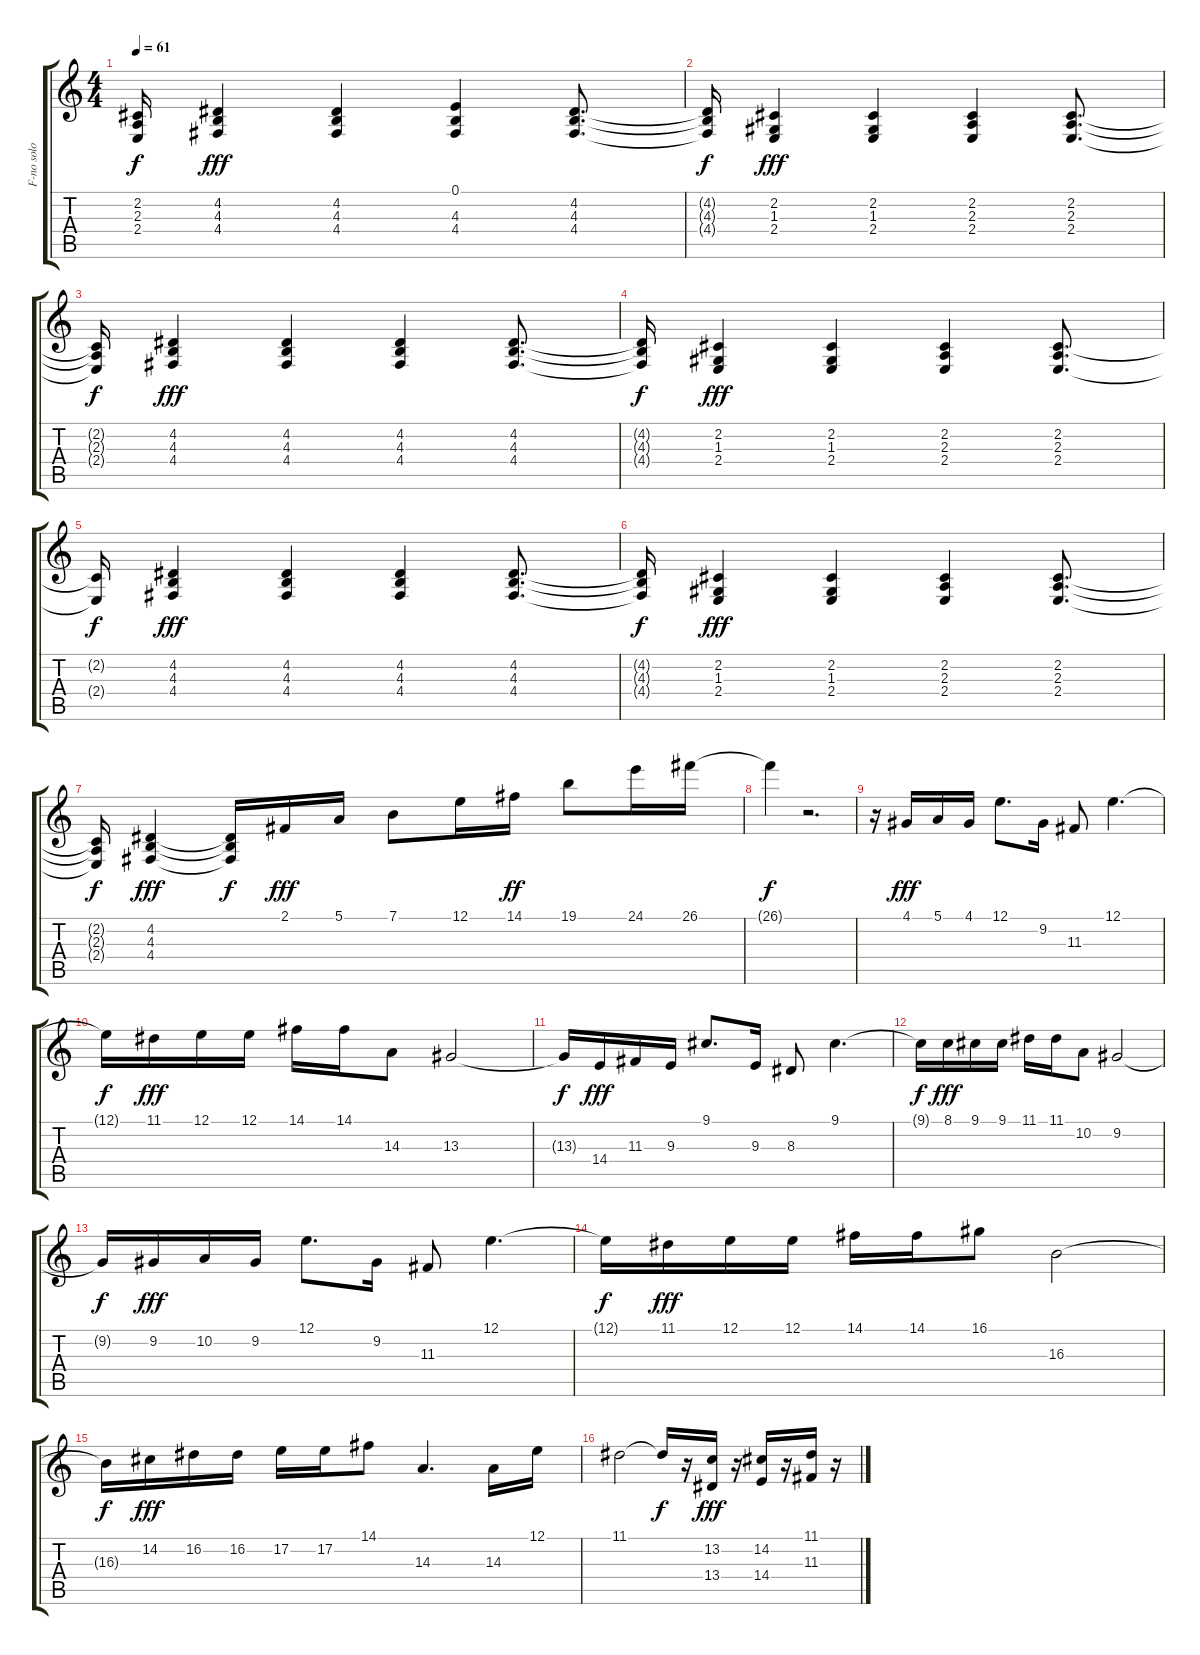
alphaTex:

\track ("F-no solo 12" "F-no solo ") {instrument electricgrandpiano}
\staff {score tabs}
\tuning (E4 B3 G3 D3 A2 E2) {hide}
\ts (4 4)
\tempo 61
\clef g2
\ks c
(2.2{t} 2.3{t} 2.4{t}).16{dy f} (4.2 4.3 4.4).4{dy fff} (4.2 4.3 4.4).4 (0.1 4.3 4.4).4 (4.2 4.3 4.4).8{d} |
(4.2{t} 4.3{t} 4.4{t}).16{dy f} (2.2 1.3 2.4).4{dy fff} (2.2 1.3 2.4).4 (2.2 2.3 2.4).4 (2.2 2.3 2.4).8{d} |
(2.2{t} 2.3{t} 2.4{t}).16{dy f} (4.2 4.3 4.4).4{dy fff} (4.2 4.3 4.4).4 (4.2 4.3 4.4).4 (4.2 4.3 4.4).8{d} |
(4.2{t} 4.3{t} 4.4{t}).16{dy f} (2.2 1.3 2.4).4{dy fff} (2.2 1.3 2.4).4 (2.2 2.3 2.4).4 (2.2 2.3 2.4).8{d} |
(2.2{t} 2.4{t}).16{dy f} (4.2 4.3 4.4).4{dy fff} (4.2 4.3 4.4).4 (4.2 4.3 4.4).4 (4.2 4.3 4.4).8{d} |
(4.2{t} 4.3{t} 4.4{t}).16{dy f} (2.2 1.3 2.4).4{dy fff} (2.2 1.3 2.4).4 (2.2 2.3 2.4).4 (2.2 2.3 2.4).8{d} |
(2.2{t} 2.3{t} 2.4{t}).16{dy f} (4.2 4.3 4.4).4{dy fff} (4.2{t} 4.3{t} 4.4{t}).16{dy f} 2.1.16{dy fff} 5.1.16 7.1.8 12.1.16 14.1.16{dy ff} 19.1.8 24.1.16 26.1.16 |
26.1{t}.4{dy f} r.2{d} |
r.16 4.1.16{dy fff} 5.1.16 4.1.16 12.1.8{d} 9.2.16 11.3.8 12.1.4{d} |
12.1{t}.16{dy f} 11.1.16{dy fff} 12.1.16 12.1.16 14.1.16 14.1.16 14.3.8 13.3.2 |
13.3{t}.16{dy f} 14.4.16{dy fff} 11.3.16 9.3.16 9.1.8{d} 9.3.16 8.3.8 9.1.4{d} |
9.1{t}.16{dy f} 8.1.16{dy fff} 9.1.16 9.1.16 11.1.16 11.1.16 10.2.8 9.2.2 |
9.2{t}.16{dy f} 9.2.16{dy fff} 10.2.16 9.2.16 12.1.8{d} 9.2.16 11.3.8 12.1.4{d} |
12.1{t}.16{dy f} 11.1.16{dy fff} 12.1.16 12.1.16 14.1.16 14.1.16 16.1.8 16.3.2 |
16.3{t}.16{dy f} 14.2.16{dy fff} 16.2.16 16.2.16 17.2.16 17.2.16 14.1.8 14.3.4{d} 14.3.16 12.1.16 |
11.1.2 11.1{t}.16{dy f} r.16 (13.2 13.4).16{dy fff} r.16 (14.2 14.4).16 r.16 (11.1 11.3).16 r.16
